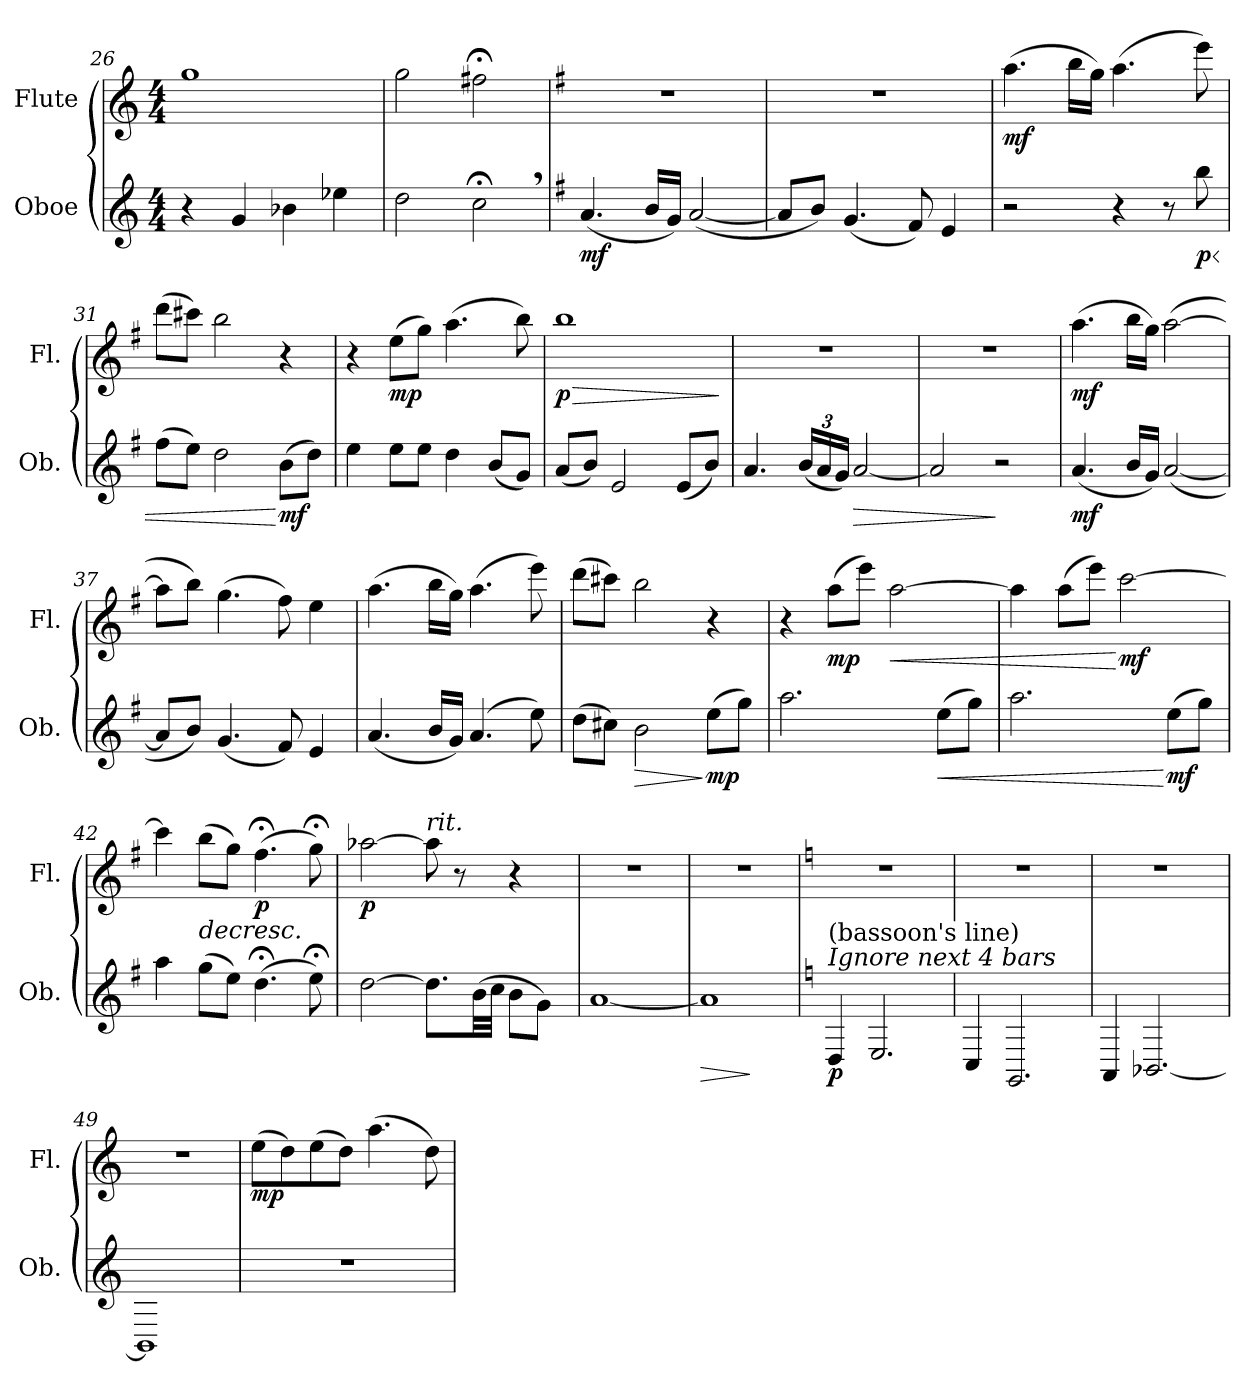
**kern	**dynam	**kern	**dynam
*part2	*part2	*part1	*part1
*staff2	*staff2	*staff1	*staff1
*I"Oboe	*	*I"Flute	*
*I'Ob.	*	*I'Fl.	*
!!LO:LB:g=z
*clefG2	*	*clefG2	*
*k[]	*	*k[]	*
*M4/4	*	*M4/4	*
=26	=26	=26	=26
4r	.	1gg	.
4g/	.	.	.
4b-X\	.	.	.
4ee-X\	.	.	.
=27	=27	=27	=27
2dd\	.	2gg\	.
*	*	*MM58	*
2cc;<,\	.	2ff#X;<\	.
=28	=28	=28	=28
*k[f#]	*	*k[f#]	*
*	*	*MM66	*
!	!LO:DY:b	!	!
(<4.a/	mf	1r	.
16b/LL	.	.	.
16g/JJ)	.	.	.
(<[2a/	.	.	.
=29	=29	=29	=29
8a/L]	.	1r	.
8b/J)	.	.	.
(<4.g/	.	.	.
8f#/)	.	.	.
4e/	.	.	.
=30	=30	=30	=30
!	!	!	!LO:DY:b
2r	.	(>4.aa\	mf
.	.	16bb\LL	.
.	.	16gg\JJ)	.
4r	.	(>4.aa\	.
8r	.	.	.
!	!LO:HP:b	!	!
!	!LO:DY:n=1:b	!	!
8bb\	< p	8eee\)	.
=31	=31	=31	=31
(>8ff#\L	.	(>8ddd\L	.
8ee\J)	.	8ccc#X\J)	.
2dd\	.	2bb\	.
!	!LO:DY:n=1:b	!	!
(>8b\L	[ mf	4r	.
8dd\J)	.	.	.
=32	=32	=32	=32
4ee\	.	4r	.
!	!	!	!LO:DY:b
8ee\L	.	(>8ee\L	mp
8ee\J	.	8gg\J)	.
4dd\	.	(>4.aa\	.
(<8b/L	.	.	.
8g/J)	.	8bb\)	.
!!LO:LB:g=z
=33	=33	=33	=33
!	!	!	!LO:HP:b
!	!	!	!LO:DY:n=1:b
(<8a/L	.	1bb	> p
8b/J)	.	.	.
2e/	.	.	.
(<8e/L	.	.	.
8b/J)	.	.	.
.	.	.	]
=34	=34	=34	=34
4.a/	.	1r	.
*Xbrackettup	*	*	*
(<24b/LL	.	.	.
24a/	.	.	.
24g/JJ)	.	.	.
!	!LO:HP:b	!	!
[2a/	>	.	.
=35	=35	=35	=35
2a/]	.	1r	.
2r	]	.	.
=36	=36	=36	=36
!	!LO:DY:b	!	!LO:DY:b
(<4.a/	mf	(>4.aa\	mf
16b/LL	.	16bb\LL	.
16g/JJ)	.	16gg\JJ)	.
(<[2a/	.	(>[2aa\	.
=37	=37	=37	=37
8a/L]	.	8aa\L]	.
8b/J)	.	8bb\J)	.
(<4.g/	.	(>4.gg\	.
8f#/)	.	8ff#\)	.
4e/	.	4ee\	.
=38	=38	=38	=38
(<4.a/	.	(>4.aa\	.
16b/LL	.	16bb\LL	.
16g/JJ)	.	16gg\JJ)	.
(>4.a/	.	(>4.aa\	.
8ee\)	.	8eee\)	.
=39	=39	=39	=39
(>8dd\L	.	(>8ddd\L	.
8cc#X\J)	.	8ccc#X\J)	.
!	!LO:HP:b	!	!
2b\	>	2bb\	.
!	!LO:DY:n=1:b	!	!
(>8ee\L	] mp	4r	.
8gg\J)	.	.	.
!!LO:LB:g=z
=40	=40	=40	=40
2.aa\	.	4r	.
!	!	!	!LO:DY:b
.	.	(>8aa\L	mp
.	.	8eee\J)	.
!	!	!	!LO:HP:b
.	.	[2aa\	<
!	!LO:HP:b	!	!
(>8ee\L	<	.	.
8gg\J)	.	.	.
=41	=41	=41	=41
2.aa\	.	4aa\]	.
.	.	(>8aa\L	.
.	.	8eee\J)	.
!	!	!	!LO:DY:n=1:b
.	.	[2ccc\	[ mf
!	!LO:DY:n=1:b	!	!
(>8ee\L	[ mf	.	.
8gg\J)	.	.	.
=42	=42	=42	=42
4aa\	.	4ccc\]	.
!	!	!	!LO:HP:b
(>8gg\L	.	(>8bb\L	>
8ee\J)	.	8gg\J)	.
*	*	*MM58	*
!	!	!	!LO:DY:b
(>4.dd;<\	.	(>4.ff#;<\	p
8ee;<\)	.	8gg;<\)	.
.	.	.	]
=43	=43	=43	=43
*	*	*MM66	*
!	!	!	!LO:DY:b
*	*	*^	*
*	*	*	*^	*
*	*	*	*	*^	*
[2dd\	.	[2aa-X\	2ryy	2ryy	2..ryy	p
*	*	*MM62	*	*	*	*
!	!	!LO:TX:a:i:t=rit.	!	!	!	!
8.dd\L]	.	8aa-\]	8.ryy	8..ryy	.	.
*	*	*MM58	*	*	*	*
.	.	8r	.	.	.	.
*	*	*MM52	*	*	*	*
(>32b\LL	.	.	4ryy	.	.	.
*	*	*MM48	*	*	*	*
32cc\JJJ	.	.	.	4ryy	.	.
*	*	*MM48	*	*	*	*
8b\L	.	4r	.	.	.	.
*	*	*MM48	*	*	*	*
8g\J)	.	.	.	.	8ryy	.
.	.	.	16ryy	.	.	.
.	.	.	.	32ryy	.	.
*	*	*v	*v	*v	*v	*
=44	=44	=44	=44
*	*	*MM66	*
[1a	.	1r	.
=45	=45	=45	=45
!	!LO:HP:b	!	!
1a]	>	1r	.
.	]	.	.
=46	=46	=46	=46
*k[]	*	*k[]	*
!LO:TX:a:i:t=Ignore next 4 bars	!	!	!
!LO:TX:a:t=(bassoon's line)	!	!	!
!	!LO:DY:b	!	!
4D/	p	1r	.
2.E/	.	.	.
=47	=47	=47	=47
4C/	.	1r	.
2.GG/	.	.	.
!!LO:LB:g=z
=48	=48	=48	=48
4AA/	.	1r	.
[2.BB-X/	.	.	.
=49	=49	=49	=49
1BB-]	.	1r	.
=50	=50	=50	=50
!	!	!	!LO:DY:b
1r	.	(>8ee\L	mp
.	.	8dd\)	.
.	.	(>8ee\	.
.	.	8dd\J)	.
.	.	(>4.aa\	.
.	.	8dd\)	.
=	=	=	=
*-	*-	*-	*-
